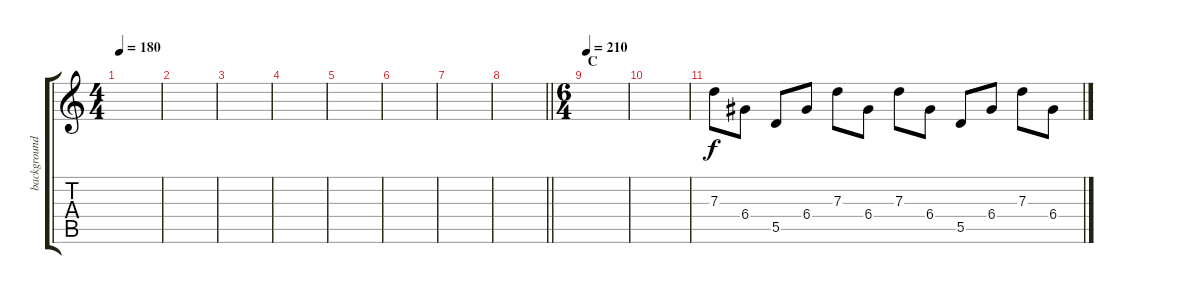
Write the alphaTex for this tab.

\track ("background guitar" "background") {instrument overdrivenguitar}
\staff {score tabs}
\tuning (E4 B3 G3 D3 A2 E2) {hide}
\ts (4 4)
\tempo 180
\clef g2
\ks c
|
|
|
|
|
|
|
\barLineRight lightlight
|
\ts (6 4)
\section ("" "C")
\tempo 210
|
|
7.3.8 6.4.8 5.5.8 6.4.8 7.3.8 6.4.8 7.3.8 6.4.8 5.5.8 6.4.8 7.3.8 6.4.8
